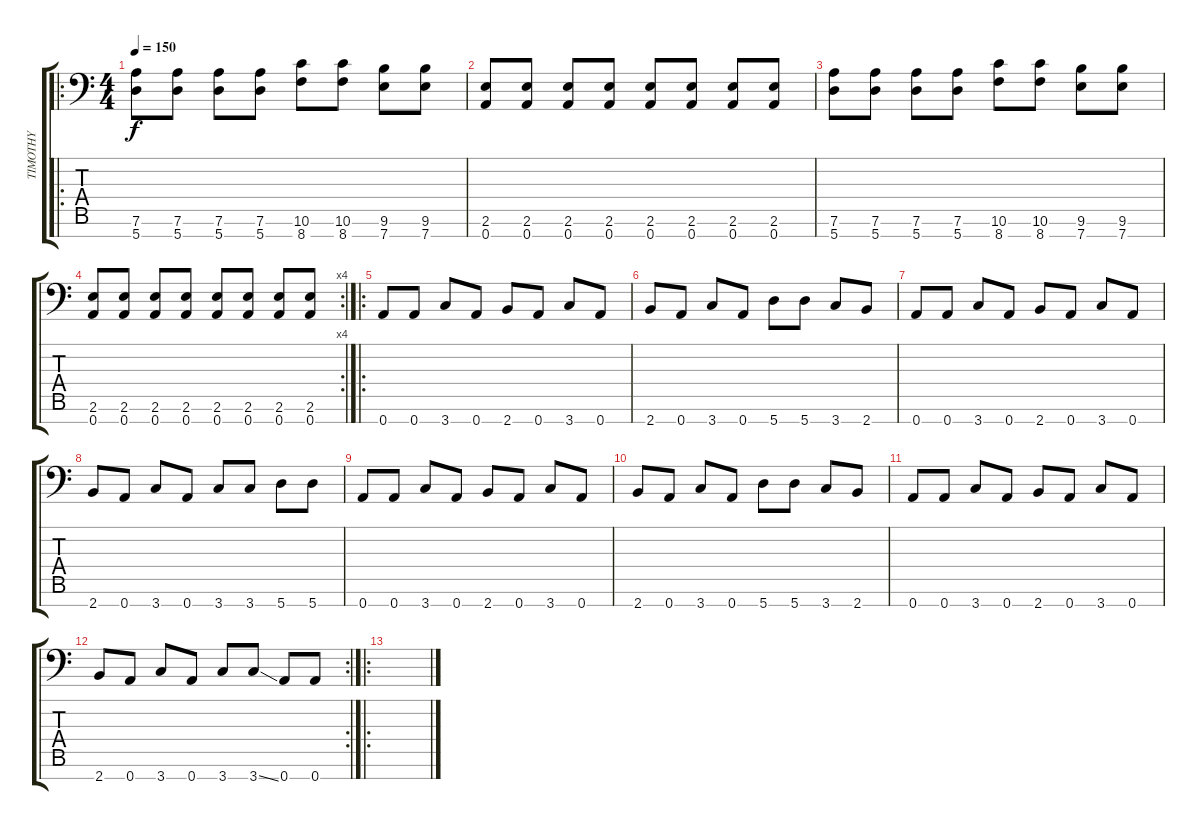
\track ("TIMOTHY" "TIMOTHY") {instrument distortionguitar}
\staff {score tabs}
\tuning (D4 A3 F3 C3 G2 D2 A1) {hide}
\ro
\ts (4 4)
\tempo 150
\clef f4
\ks c
(7.6 5.7).8{dy f} (7.6 5.7).8 (7.6 5.7).8 (7.6 5.7).8 (10.6 8.7).8 (10.6 8.7).8 (9.6 7.7).8 (9.6 7.7).8 |
(2.6 0.7).8 (2.6 0.7).8 (2.6 0.7).8 (2.6 0.7).8 (2.6 0.7).8 (2.6 0.7).8 (2.6 0.7).8 (2.6 0.7).8 |
(7.6 5.7).8 (7.6 5.7).8 (7.6 5.7).8 (7.6 5.7).8 (10.6 8.7).8 (10.6 8.7).8 (9.6 7.7).8 (9.6 7.7).8 |
\rc 4
(2.6 0.7).8 (2.6 0.7).8 (2.6 0.7).8 (2.6 0.7).8 (2.6 0.7).8 (2.6 0.7).8 (2.6 0.7).8 (2.6 0.7).8 |
\ro
0.7.8 0.7.8 3.7.8 0.7.8 2.7.8 0.7.8 3.7.8 0.7.8 |
2.7.8 0.7.8 3.7.8 0.7.8 5.7.8 5.7.8 3.7.8 2.7.8 |
0.7.8 0.7.8 3.7.8 0.7.8 2.7.8 0.7.8 3.7.8 0.7.8 |
2.7.8 0.7.8 3.7.8 0.7.8 3.7.8 3.7.8 5.7.8 5.7.8 |
0.7.8 0.7.8 3.7.8 0.7.8 2.7.8 0.7.8 3.7.8 0.7.8 |
2.7.8 0.7.8 3.7.8 0.7.8 5.7.8 5.7.8 3.7.8 2.7.8 |
0.7.8 0.7.8 3.7.8 0.7.8 2.7.8 0.7.8 3.7.8 0.7.8 |
\rc 2
2.7.8 0.7.8 3.7.8 0.7.8 3.7.8 3.7{ss}.8 0.7.8 0.7.8 |
\ro
